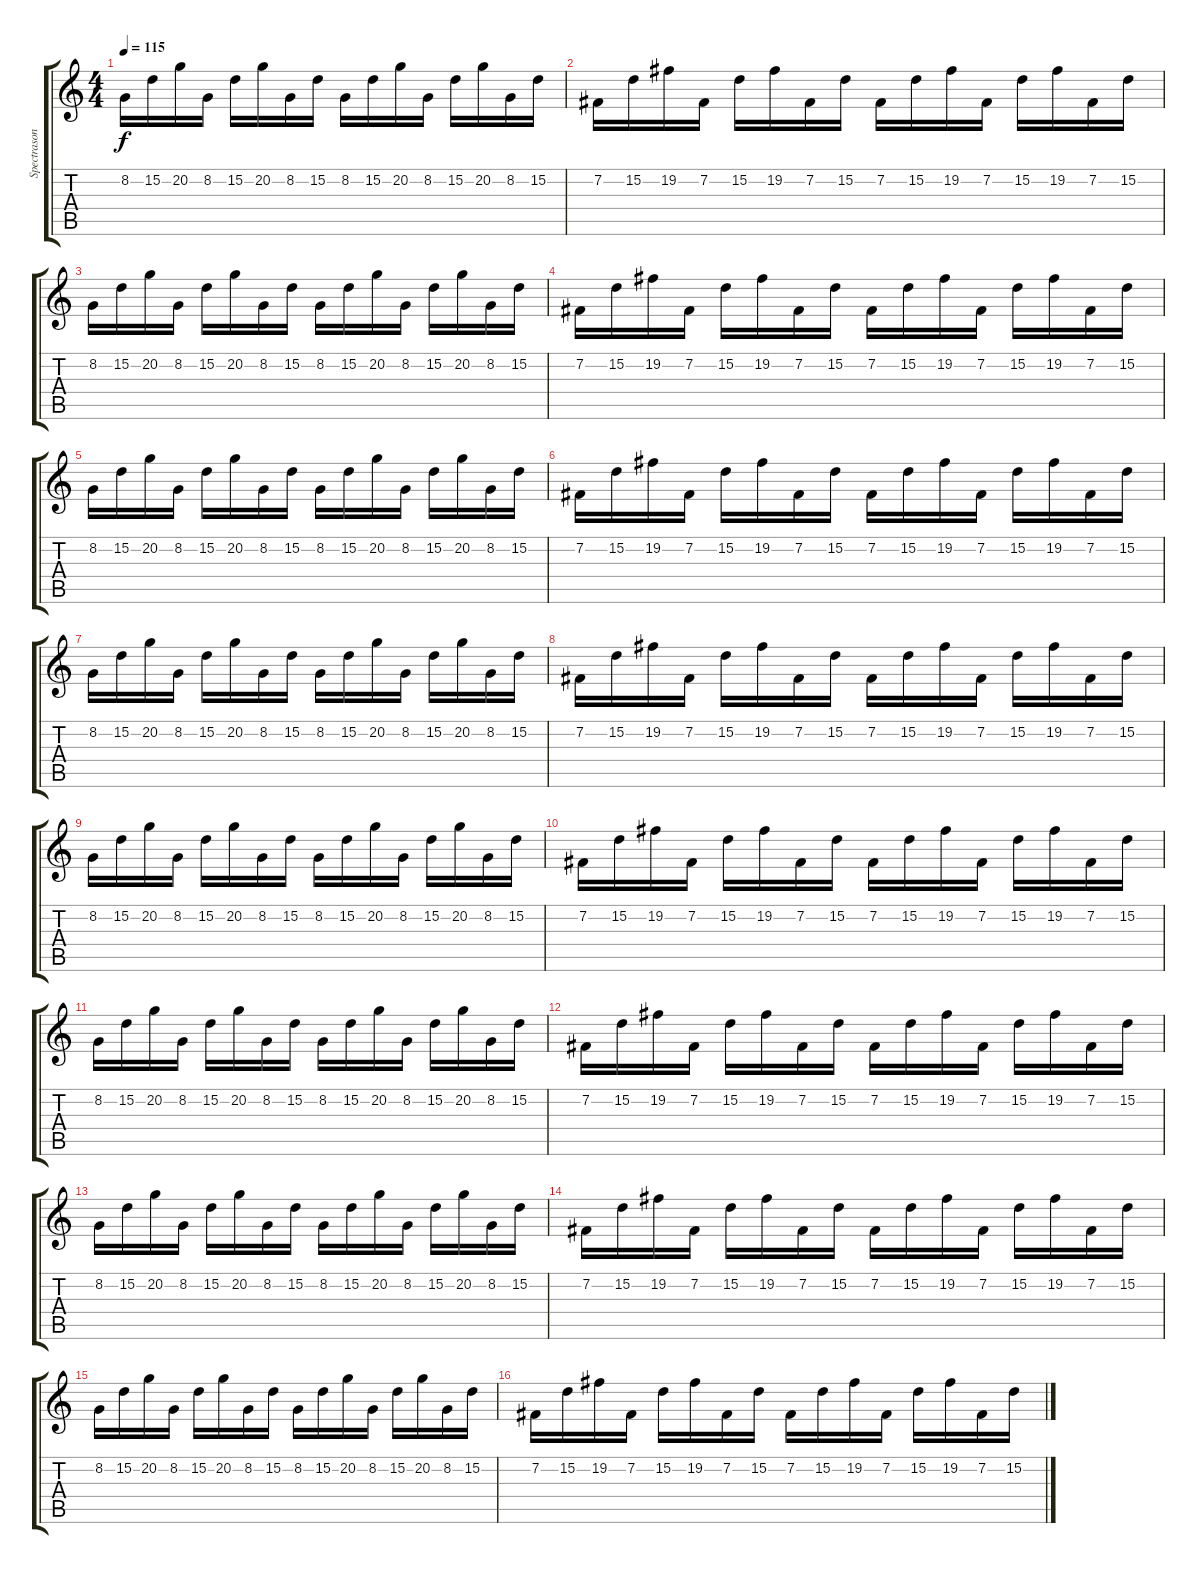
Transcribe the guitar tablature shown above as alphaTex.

\track ("Spectrasonics Omnisphere" "Spectrason") {instrument stringensemble1}
\staff {score tabs}
\tuning (E4 B3 G3 D3 A2 E2) {hide}
\ts (4 4)
\tempo 115
\clef g2
\ks c
8.2.16{dy f volume 12} 15.2.16 20.2.16 8.2.16 15.2.16 20.2.16 8.2.16 15.2.16 8.2.16 15.2.16 20.2.16 8.2.16 15.2.16 20.2.16 8.2.16 15.2.16 |
7.2.16 15.2.16 19.2.16 7.2.16 15.2.16 19.2.16 7.2.16 15.2.16 7.2.16 15.2.16 19.2.16 7.2.16 15.2.16 19.2.16 7.2.16 15.2.16 |
8.2.16 15.2.16 20.2.16 8.2.16 15.2.16 20.2.16 8.2.16 15.2.16 8.2.16 15.2.16 20.2.16 8.2.16 15.2.16 20.2.16 8.2.16 15.2.16 |
7.2.16 15.2.16 19.2.16 7.2.16 15.2.16 19.2.16 7.2.16 15.2.16 7.2.16 15.2.16 19.2.16 7.2.16 15.2.16 19.2.16 7.2.16 15.2.16 |
8.2.16 15.2.16 20.2.16 8.2.16 15.2.16 20.2.16 8.2.16 15.2.16 8.2.16 15.2.16 20.2.16 8.2.16 15.2.16 20.2.16 8.2.16 15.2.16 |
7.2.16 15.2.16 19.2.16 7.2.16 15.2.16 19.2.16 7.2.16 15.2.16 7.2.16 15.2.16 19.2.16 7.2.16 15.2.16 19.2.16 7.2.16 15.2.16 |
8.2.16 15.2.16 20.2.16 8.2.16 15.2.16 20.2.16 8.2.16 15.2.16 8.2.16 15.2.16 20.2.16 8.2.16 15.2.16 20.2.16 8.2.16 15.2.16 |
7.2.16 15.2.16 19.2.16 7.2.16 15.2.16 19.2.16 7.2.16 15.2.16 7.2.16 15.2.16 19.2.16 7.2.16 15.2.16 19.2.16 7.2.16 15.2.16 |
8.2.16 15.2.16 20.2.16 8.2.16 15.2.16 20.2.16 8.2.16 15.2.16 8.2.16 15.2.16 20.2.16 8.2.16 15.2.16 20.2.16 8.2.16 15.2.16 |
7.2.16 15.2.16 19.2.16 7.2.16 15.2.16 19.2.16 7.2.16 15.2.16 7.2.16 15.2.16 19.2.16 7.2.16 15.2.16 19.2.16 7.2.16 15.2.16 |
8.2.16 15.2.16 20.2.16 8.2.16 15.2.16 20.2.16 8.2.16 15.2.16 8.2.16 15.2.16 20.2.16 8.2.16 15.2.16 20.2.16 8.2.16 15.2.16 |
7.2.16 15.2.16 19.2.16 7.2.16 15.2.16 19.2.16 7.2.16 15.2.16 7.2.16 15.2.16 19.2.16 7.2.16 15.2.16 19.2.16 7.2.16 15.2.16 |
8.2.16 15.2.16 20.2.16 8.2.16 15.2.16 20.2.16 8.2.16 15.2.16 8.2.16 15.2.16 20.2.16 8.2.16 15.2.16 20.2.16 8.2.16 15.2.16 |
7.2.16 15.2.16 19.2.16 7.2.16 15.2.16 19.2.16 7.2.16 15.2.16 7.2.16 15.2.16 19.2.16 7.2.16 15.2.16 19.2.16 7.2.16 15.2.16 |
8.2.16 15.2.16 20.2.16 8.2.16 15.2.16 20.2.16 8.2.16 15.2.16 8.2.16 15.2.16 20.2.16 8.2.16 15.2.16 20.2.16 8.2.16 15.2.16 |
7.2.16 15.2.16 19.2.16 7.2.16 15.2.16 19.2.16 7.2.16 15.2.16 7.2.16 15.2.16 19.2.16 7.2.16 15.2.16 19.2.16 7.2.16 15.2.16
